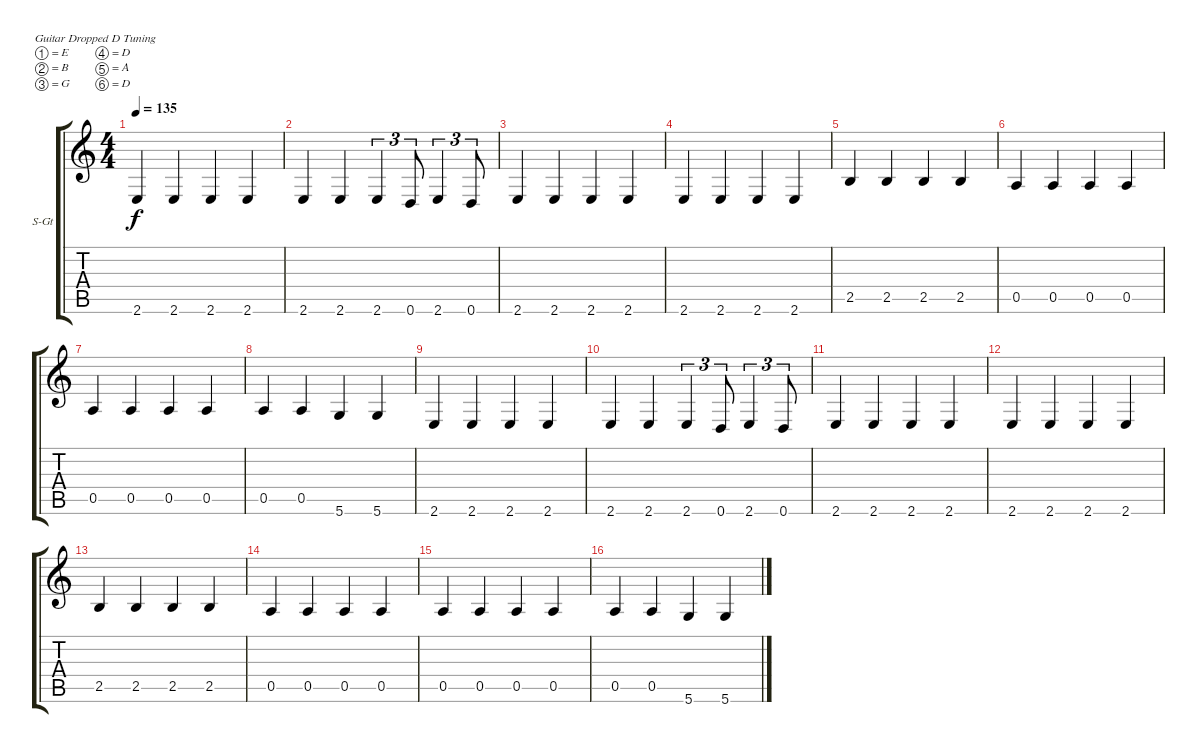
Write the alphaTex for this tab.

\bracketExtendMode groupsimilarinstruments
\firstSystemTrackNameOrientation horizontal
\otherSystemsTrackNameOrientation horizontal
\track ("Keyboard (Christian)" "S-Gt") {instrument fx1rain}
\staff {score tabs}
\tuning (E4 B3 G3 D3 A2 D2)
\displaytranspose 12
\ts (4 4)
\tempo 135
\clef g2
\ks c
2.6.4{dy f} 2.6.4 2.6.4 2.6.4 |
2.6.4 2.6.4 2.6.4{tu (3 2)} 0.6.8{tu (3 2)} 2.6.4{tu (3 2)} 0.6.8{tu (3 2)} |
2.6.4 2.6.4 2.6.4 2.6.4 |
2.6.4 2.6.4 2.6.4 2.6.4 |
2.5.4 2.5.4 2.5.4 2.5.4 |
0.5.4 0.5.4 0.5.4 0.5.4 |
0.5.4 0.5.4 0.5.4 0.5.4 |
0.5.4 0.5.4 5.6.4 5.6.4 |
2.6.4 2.6.4 2.6.4 2.6.4 |
2.6.4 2.6.4 2.6.4{tu (3 2)} 0.6.8{tu (3 2)} 2.6.4{tu (3 2)} 0.6.8{tu (3 2)} |
2.6.4 2.6.4 2.6.4 2.6.4 |
2.6.4 2.6.4 2.6.4 2.6.4 |
2.5.4 2.5.4 2.5.4 2.5.4 |
0.5.4 0.5.4 0.5.4 0.5.4 |
0.5.4 0.5.4 0.5.4 0.5.4 |
0.5.4 0.5.4 5.6.4 5.6.4
